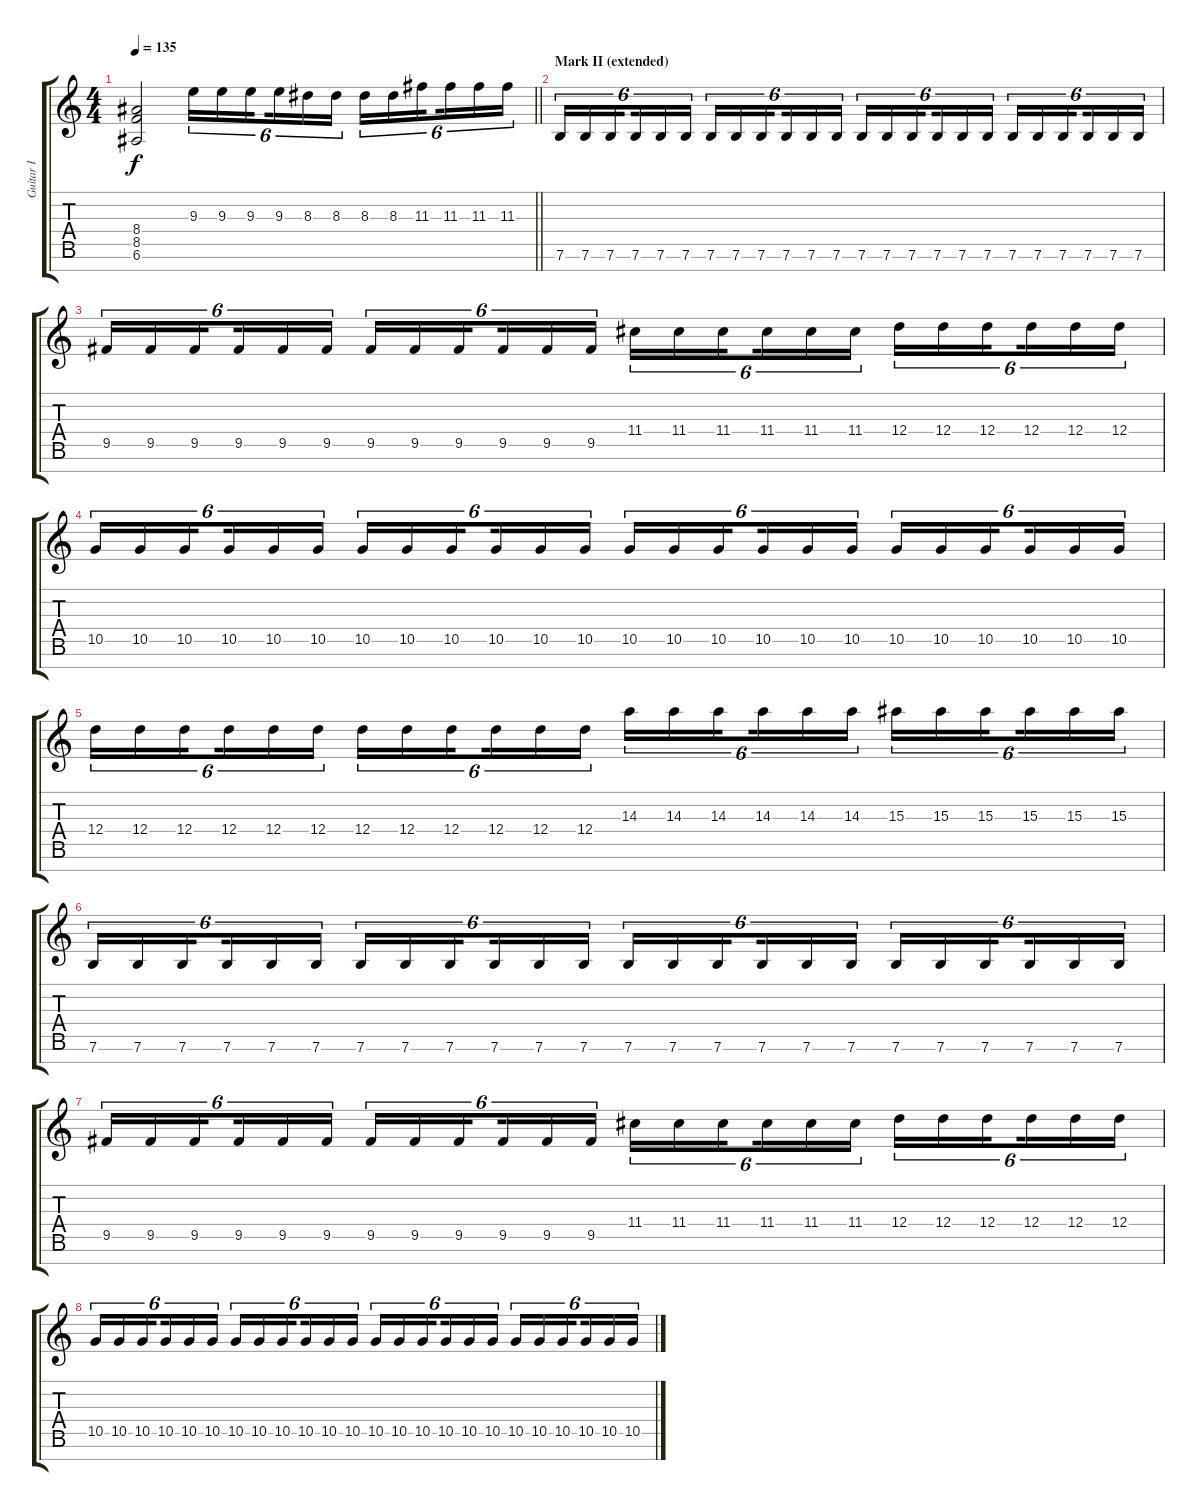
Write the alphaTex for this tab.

\track ("Guitar I" "Guitar I") {instrument distortionguitar}
\staff {score tabs}
\tuning (E4 B3 G3 D3 A2 E2 B1) {hide}
\ts (4 4)
\tempo 135
\clef g2
\barLineRight lightlight
\ks c
(8.4 8.5 6.6).2{dy f} 9.3.16{tu (6 4)} 9.3.16{tu (6 4)} 9.3.16{tu (6 4) beam splitsecondary} 9.3.16{tu (6 4)} 8.3.16{tu (6 4)} 8.3.16{tu (6 4)} 8.3.16{tu (6 4)} 8.3.16{tu (6 4)} 11.3.16{tu (6 4) beam splitsecondary} 11.3.16{tu (6 4)} 11.3.16{tu (6 4)} 11.3.16{tu (6 4)} |
\section ("" "Mark II (extended)")
7.6.16{tu (6 4)} 7.6.16{tu (6 4)} 7.6.16{tu (6 4) beam splitsecondary} 7.6.16{tu (6 4)} 7.6.16{tu (6 4)} 7.6.16{tu (6 4)} 7.6.16{tu (6 4)} 7.6.16{tu (6 4)} 7.6.16{tu (6 4) beam splitsecondary} 7.6.16{tu (6 4)} 7.6.16{tu (6 4)} 7.6.16{tu (6 4)} 7.6.16{tu (6 4)} 7.6.16{tu (6 4)} 7.6.16{tu (6 4) beam splitsecondary} 7.6.16{tu (6 4)} 7.6.16{tu (6 4)} 7.6.16{tu (6 4)} 7.6.16{tu (6 4)} 7.6.16{tu (6 4)} 7.6.16{tu (6 4) beam splitsecondary} 7.6.16{tu (6 4)} 7.6.16{tu (6 4)} 7.6.16{tu (6 4)} |
9.5.16{tu (6 4)} 9.5.16{tu (6 4)} 9.5.16{tu (6 4) beam splitsecondary} 9.5.16{tu (6 4)} 9.5.16{tu (6 4)} 9.5.16{tu (6 4)} 9.5.16{tu (6 4)} 9.5.16{tu (6 4)} 9.5.16{tu (6 4) beam splitsecondary} 9.5.16{tu (6 4)} 9.5.16{tu (6 4)} 9.5.16{tu (6 4)} 11.4.16{tu (6 4)} 11.4.16{tu (6 4)} 11.4.16{tu (6 4) beam splitsecondary} 11.4.16{tu (6 4)} 11.4.16{tu (6 4)} 11.4.16{tu (6 4)} 12.4.16{tu (6 4)} 12.4.16{tu (6 4)} 12.4.16{tu (6 4) beam splitsecondary} 12.4.16{tu (6 4)} 12.4.16{tu (6 4)} 12.4.16{tu (6 4)} |
10.5.16{tu (6 4)} 10.5.16{tu (6 4)} 10.5.16{tu (6 4) beam splitsecondary} 10.5.16{tu (6 4)} 10.5.16{tu (6 4)} 10.5.16{tu (6 4)} 10.5.16{tu (6 4)} 10.5.16{tu (6 4)} 10.5.16{tu (6 4) beam splitsecondary} 10.5.16{tu (6 4)} 10.5.16{tu (6 4)} 10.5.16{tu (6 4)} 10.5.16{tu (6 4)} 10.5.16{tu (6 4)} 10.5.16{tu (6 4) beam splitsecondary} 10.5.16{tu (6 4)} 10.5.16{tu (6 4)} 10.5.16{tu (6 4)} 10.5.16{tu (6 4)} 10.5.16{tu (6 4)} 10.5.16{tu (6 4) beam splitsecondary} 10.5.16{tu (6 4)} 10.5.16{tu (6 4)} 10.5.16{tu (6 4)} |
12.4.16{tu (6 4)} 12.4.16{tu (6 4)} 12.4.16{tu (6 4) beam splitsecondary} 12.4.16{tu (6 4)} 12.4.16{tu (6 4)} 12.4.16{tu (6 4)} 12.4.16{tu (6 4)} 12.4.16{tu (6 4)} 12.4.16{tu (6 4) beam splitsecondary} 12.4.16{tu (6 4)} 12.4.16{tu (6 4)} 12.4.16{tu (6 4)} 14.3.16{tu (6 4)} 14.3.16{tu (6 4)} 14.3.16{tu (6 4) beam splitsecondary} 14.3.16{tu (6 4)} 14.3.16{tu (6 4)} 14.3.16{tu (6 4)} 15.3.16{tu (6 4)} 15.3.16{tu (6 4)} 15.3.16{tu (6 4) beam splitsecondary} 15.3.16{tu (6 4)} 15.3.16{tu (6 4)} 15.3.16{tu (6 4)} |
7.6.16{tu (6 4)} 7.6.16{tu (6 4)} 7.6.16{tu (6 4) beam splitsecondary} 7.6.16{tu (6 4)} 7.6.16{tu (6 4)} 7.6.16{tu (6 4)} 7.6.16{tu (6 4)} 7.6.16{tu (6 4)} 7.6.16{tu (6 4) beam splitsecondary} 7.6.16{tu (6 4)} 7.6.16{tu (6 4)} 7.6.16{tu (6 4)} 7.6.16{tu (6 4)} 7.6.16{tu (6 4)} 7.6.16{tu (6 4) beam splitsecondary} 7.6.16{tu (6 4)} 7.6.16{tu (6 4)} 7.6.16{tu (6 4)} 7.6.16{tu (6 4)} 7.6.16{tu (6 4)} 7.6.16{tu (6 4) beam splitsecondary} 7.6.16{tu (6 4)} 7.6.16{tu (6 4)} 7.6.16{tu (6 4)} |
9.5.16{tu (6 4)} 9.5.16{tu (6 4)} 9.5.16{tu (6 4) beam splitsecondary} 9.5.16{tu (6 4)} 9.5.16{tu (6 4)} 9.5.16{tu (6 4)} 9.5.16{tu (6 4)} 9.5.16{tu (6 4)} 9.5.16{tu (6 4) beam splitsecondary} 9.5.16{tu (6 4)} 9.5.16{tu (6 4)} 9.5.16{tu (6 4)} 11.4.16{tu (6 4)} 11.4.16{tu (6 4)} 11.4.16{tu (6 4) beam splitsecondary} 11.4.16{tu (6 4)} 11.4.16{tu (6 4)} 11.4.16{tu (6 4)} 12.4.16{tu (6 4)} 12.4.16{tu (6 4)} 12.4.16{tu (6 4) beam splitsecondary} 12.4.16{tu (6 4)} 12.4.16{tu (6 4)} 12.4.16{tu (6 4)} |
10.5.16{tu (6 4)} 10.5.16{tu (6 4)} 10.5.16{tu (6 4) beam splitsecondary} 10.5.16{tu (6 4)} 10.5.16{tu (6 4)} 10.5.16{tu (6 4)} 10.5.16{tu (6 4)} 10.5.16{tu (6 4)} 10.5.16{tu (6 4) beam splitsecondary} 10.5.16{tu (6 4)} 10.5.16{tu (6 4)} 10.5.16{tu (6 4)} 10.5.16{tu (6 4)} 10.5.16{tu (6 4)} 10.5.16{tu (6 4) beam splitsecondary} 10.5.16{tu (6 4)} 10.5.16{tu (6 4)} 10.5.16{tu (6 4)} 10.5.16{tu (6 4)} 10.5.16{tu (6 4)} 10.5.16{tu (6 4) beam splitsecondary} 10.5.16{tu (6 4)} 10.5.16{tu (6 4)} 10.5.16{tu (6 4)}
